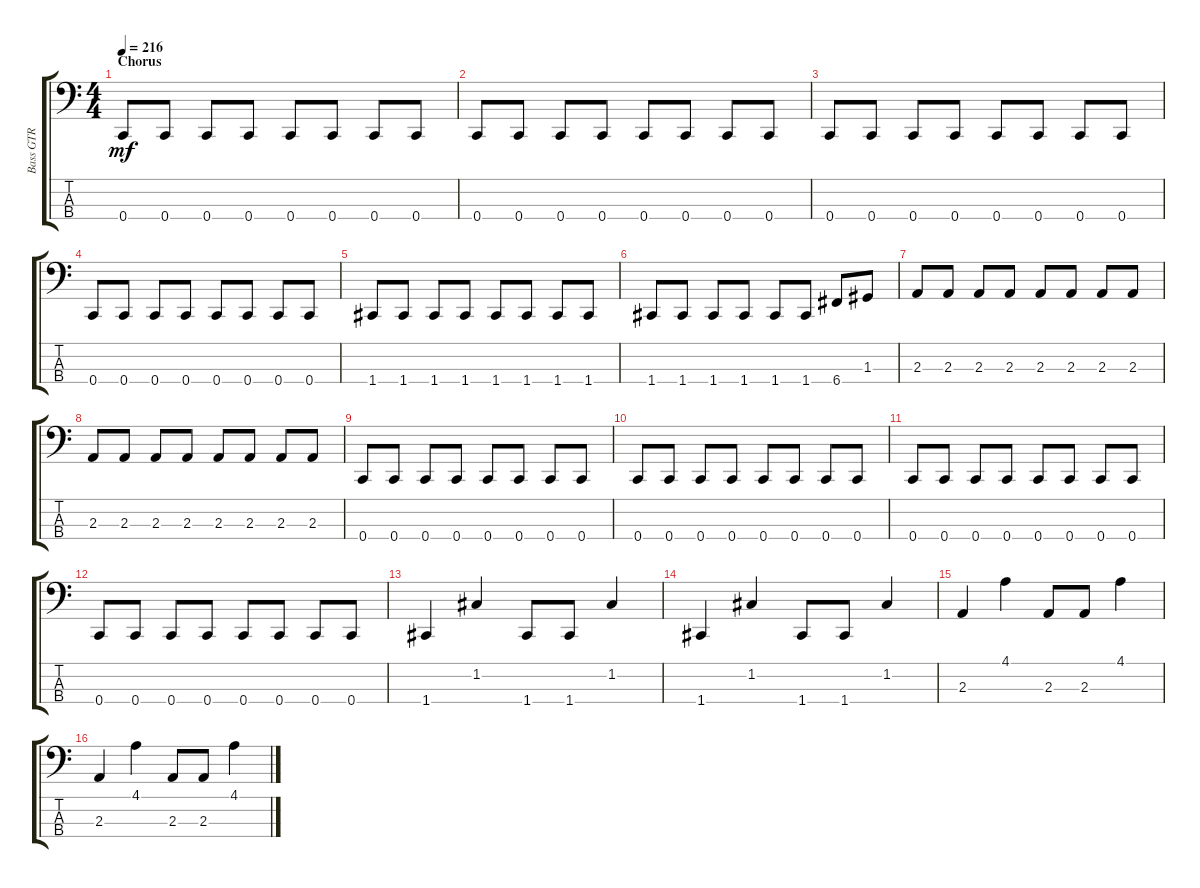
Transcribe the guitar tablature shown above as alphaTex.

\track ("Bass GTR" "Bass GTR") {instrument electricbassfinger}
\staff {score tabs}
\tuning (F2 C2 G1 C1) {hide}
\ts (4 4)
\section ("" "Chorus")
\tempo 216
\clef f4
\ks aminor
0.4.8{dy mf} 0.4.8 0.4.8 0.4.8 0.4.8 0.4.8 0.4.8 0.4.8 |
0.4.8 0.4.8 0.4.8 0.4.8 0.4.8 0.4.8 0.4.8 0.4.8 |
0.4.8 0.4.8 0.4.8 0.4.8 0.4.8 0.4.8 0.4.8 0.4.8 |
0.4.8 0.4.8 0.4.8 0.4.8 0.4.8 0.4.8 0.4.8 0.4.8 |
1.4.8 1.4.8 1.4.8 1.4.8 1.4.8 1.4.8 1.4.8 1.4.8 |
1.4.8 1.4.8 1.4.8 1.4.8 1.4.8 1.4.8 6.4.8 1.3.8 |
2.3.8 2.3.8 2.3.8 2.3.8 2.3.8 2.3.8 2.3.8 2.3.8 |
2.3.8 2.3.8 2.3.8 2.3.8 2.3.8 2.3.8 2.3.8 2.3.8 |
0.4.8 0.4.8 0.4.8 0.4.8 0.4.8 0.4.8 0.4.8 0.4.8 |
0.4.8 0.4.8 0.4.8 0.4.8 0.4.8 0.4.8 0.4.8 0.4.8 |
0.4.8 0.4.8 0.4.8 0.4.8 0.4.8 0.4.8 0.4.8 0.4.8 |
0.4.8 0.4.8 0.4.8 0.4.8 0.4.8 0.4.8 0.4.8 0.4.8 |
1.4.4 1.2.4 1.4.8 1.4.8 1.2.4 |
1.4.4 1.2.4 1.4.8 1.4.8 1.2.4 |
2.3.4 4.1.4 2.3.8 2.3.8 4.1.4 |
2.3.4 4.1.4 2.3.8 2.3.8 4.1.4
